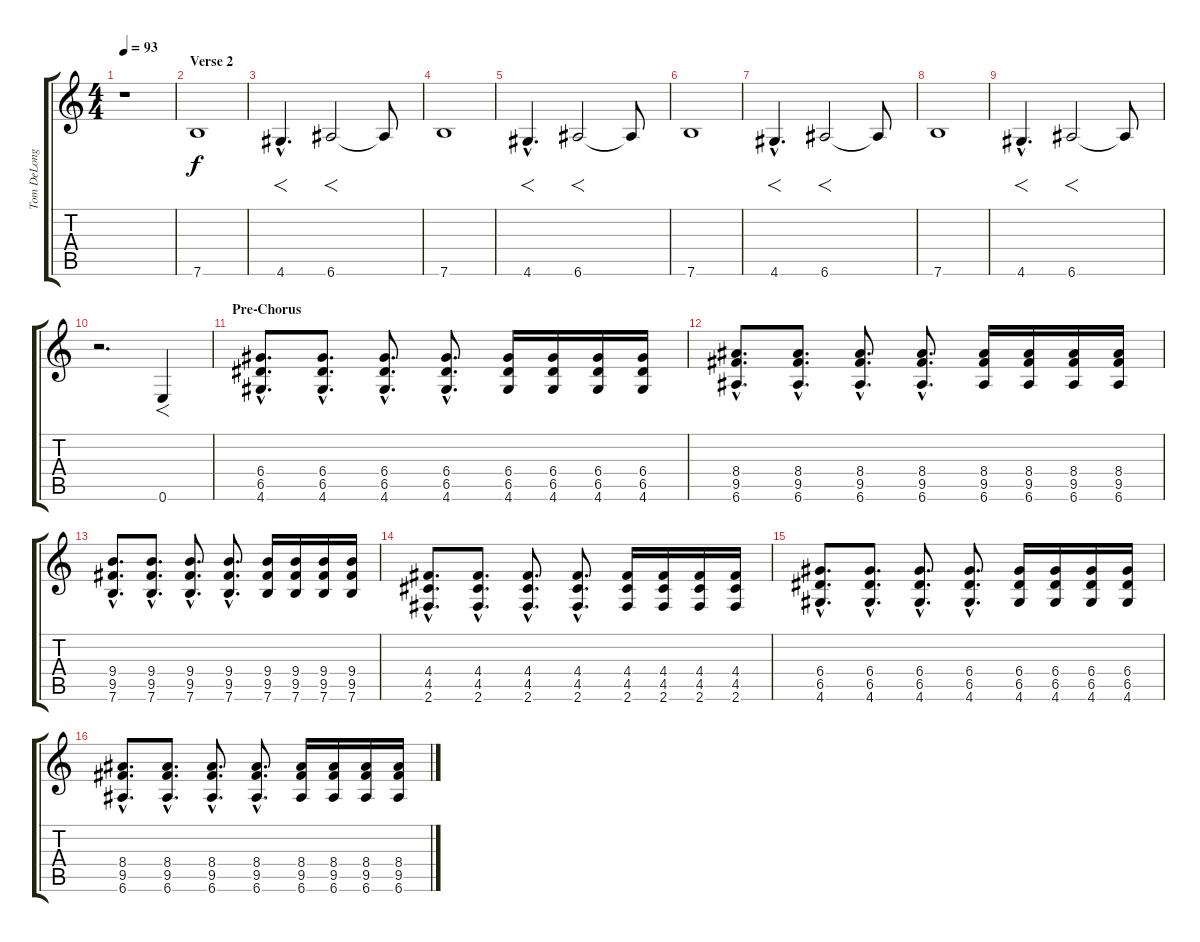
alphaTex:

\track ("Tom DeLonge" "Tom DeLong") {instrument distortionguitar}
\staff {score tabs}
\tuning (E4 B3 G3 D3 A2 E2) {hide}
\ts (4 4)
\tempo 93
\clef g2
\ks c
r.1{dy f} |
\section ("" "Verse 2")
7.6.1{volume 5 instrument distortionguitar} |
4.6{hac}.4{f d volume 12} 6.6.2{f} 6.6{t}.8 |
7.6.1{volume 5 instrument distortionguitar} |
4.6{hac}.4{f d volume 12} 6.6.2{f} 6.6{t}.8 |
7.6.1{volume 5 instrument distortionguitar} |
4.6{hac}.4{f d volume 12} 6.6.2{f} 6.6{t}.8 |
7.6.1{volume 5 instrument distortionguitar} |
4.6{hac}.4{f d volume 12} 6.6.2{f} 6.6{t}.8 |
r.2{d} 0.6.4{f} |
\section ("" "Pre-Chorus")
(6.4{hac} 6.5{hac} 4.6{hac}).8{d instrument distortionguitar} (6.4{hac} 6.5{hac} 4.6{hac}).8{d} (6.4{hac} 6.5{hac} 4.6{hac}).8{d} (6.4{hac} 6.5{hac} 4.6{hac}).8{d} (6.4 6.5 4.6).16 (6.4 6.5 4.6).16 (6.4 6.5 4.6).16 (6.4 6.5 4.6).16 |
(8.4{hac} 9.5{hac} 6.6{hac}).8{d} (8.4{hac} 9.5{hac} 6.6{hac}).8{d} (8.4{hac} 9.5{hac} 6.6{hac}).8{d} (8.4{hac} 9.5{hac} 6.6{hac}).8{d} (8.4 9.5 6.6).16 (8.4 9.5 6.6).16 (8.4 9.5 6.6).16 (8.4 9.5 6.6).16 |
(9.4{hac} 9.5{hac} 7.6{hac}).8{d} (9.4{hac} 9.5{hac} 7.6{hac}).8{d} (9.4{hac} 9.5{hac} 7.6{hac}).8{d} (9.4{hac} 9.5{hac} 7.6{hac}).8{d} (9.4 9.5 7.6).16 (9.4 9.5 7.6).16 (9.4 9.5 7.6).16 (9.4 9.5 7.6).16 |
(4.4{hac} 4.5{hac} 2.6{hac}).8{d} (4.4{hac} 4.5{hac} 2.6{hac}).8{d} (4.4{hac} 4.5{hac} 2.6{hac}).8{d} (4.4{hac} 4.5{hac} 2.6{hac}).8{d} (4.4 4.5 2.6).16 (4.4 4.5 2.6).16 (4.4 4.5 2.6).16 (4.4 4.5 2.6).16 |
(6.4{hac} 6.5{hac} 4.6{hac}).8{d instrument distortionguitar} (6.4{hac} 6.5{hac} 4.6{hac}).8{d} (6.4{hac} 6.5{hac} 4.6{hac}).8{d} (6.4{hac} 6.5{hac} 4.6{hac}).8{d} (6.4 6.5 4.6).16 (6.4 6.5 4.6).16 (6.4 6.5 4.6).16 (6.4 6.5 4.6).16 |
(8.4{hac} 9.5{hac} 6.6{hac}).8{d} (8.4{hac} 9.5{hac} 6.6{hac}).8{d} (8.4{hac} 9.5{hac} 6.6{hac}).8{d} (8.4{hac} 9.5{hac} 6.6{hac}).8{d} (8.4 9.5 6.6).16 (8.4 9.5 6.6).16 (8.4 9.5 6.6).16 (8.4 9.5 6.6).16
